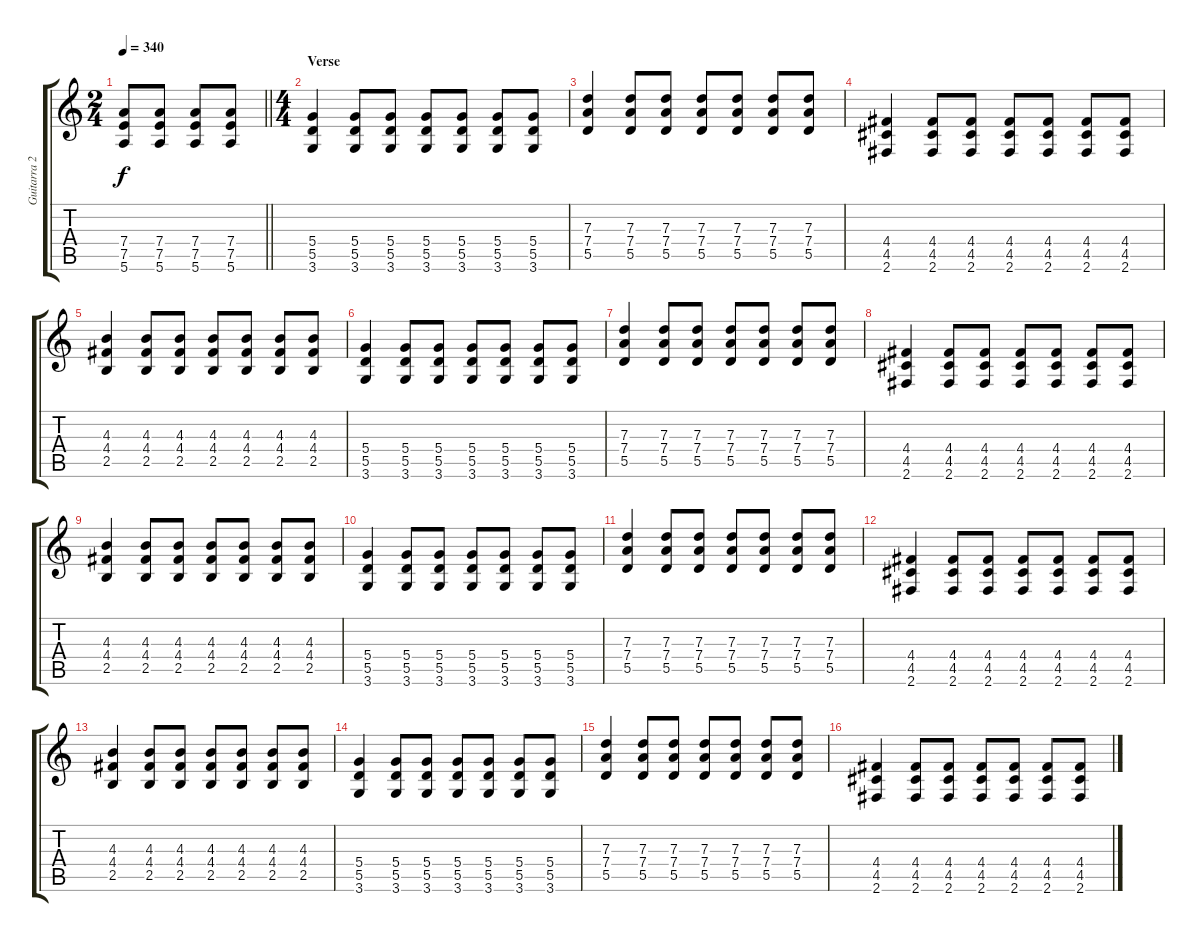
\track ("Guitarra 2 - Erik" "Guitarra 2") {instrument distortionguitar}
\staff {score tabs}
\tuning (E4 B3 G3 D3 A2 E2) {hide}
\ts (2 4)
\tempo 340
\clef g2
\barLineRight lightlight
\ks c
(7.4 7.5 5.6).8{dy f} (7.4 7.5 5.6).8 (7.4 7.5 5.6).8 (7.4 7.5 5.6).8 |
\ts (4 4)
\section ("" "Verse")
(5.4 5.5 3.6).4 (5.4 5.5 3.6).8 (5.4 5.5 3.6).8 (5.4 5.5 3.6).8 (5.4 5.5 3.6).8 (5.4 5.5 3.6).8 (5.4 5.5 3.6).8 |
(7.3 7.4 5.5).4 (7.3 7.4 5.5).8 (7.3 7.4 5.5).8 (7.3 7.4 5.5).8 (7.3 7.4 5.5).8 (7.3 7.4 5.5).8 (7.3 7.4 5.5).8 |
(4.4 4.5 2.6).4 (4.4 4.5 2.6).8 (4.4 4.5 2.6).8 (4.4 4.5 2.6).8 (4.4 4.5 2.6).8 (4.4 4.5 2.6).8 (4.4 4.5 2.6).8 |
(4.3 4.4 2.5).4 (4.3 4.4 2.5).8 (4.3 4.4 2.5).8 (4.3 4.4 2.5).8 (4.3 4.4 2.5).8 (4.3 4.4 2.5).8 (4.3 4.4 2.5).8 |
(5.4 5.5 3.6).4 (5.4 5.5 3.6).8 (5.4 5.5 3.6).8 (5.4 5.5 3.6).8 (5.4 5.5 3.6).8 (5.4 5.5 3.6).8 (5.4 5.5 3.6).8 |
(7.3 7.4 5.5).4 (7.3 7.4 5.5).8 (7.3 7.4 5.5).8 (7.3 7.4 5.5).8 (7.3 7.4 5.5).8 (7.3 7.4 5.5).8 (7.3 7.4 5.5).8 |
(4.4 4.5 2.6).4 (4.4 4.5 2.6).8 (4.4 4.5 2.6).8 (4.4 4.5 2.6).8 (4.4 4.5 2.6).8 (4.4 4.5 2.6).8 (4.4 4.5 2.6).8 |
(4.3 4.4 2.5).4 (4.3 4.4 2.5).8 (4.3 4.4 2.5).8 (4.3 4.4 2.5).8 (4.3 4.4 2.5).8 (4.3 4.4 2.5).8 (4.3 4.4 2.5).8 |
(5.4 5.5 3.6).4 (5.4 5.5 3.6).8 (5.4 5.5 3.6).8 (5.4 5.5 3.6).8 (5.4 5.5 3.6).8 (5.4 5.5 3.6).8 (5.4 5.5 3.6).8 |
(7.3 7.4 5.5).4 (7.3 7.4 5.5).8 (7.3 7.4 5.5).8 (7.3 7.4 5.5).8 (7.3 7.4 5.5).8 (7.3 7.4 5.5).8 (7.3 7.4 5.5).8 |
(4.4 4.5 2.6).4 (4.4 4.5 2.6).8 (4.4 4.5 2.6).8 (4.4 4.5 2.6).8 (4.4 4.5 2.6).8 (4.4 4.5 2.6).8 (4.4 4.5 2.6).8 |
(4.3 4.4 2.5).4 (4.3 4.4 2.5).8 (4.3 4.4 2.5).8 (4.3 4.4 2.5).8 (4.3 4.4 2.5).8 (4.3 4.4 2.5).8 (4.3 4.4 2.5).8 |
(5.4 5.5 3.6).4 (5.4 5.5 3.6).8 (5.4 5.5 3.6).8 (5.4 5.5 3.6).8 (5.4 5.5 3.6).8 (5.4 5.5 3.6).8 (5.4 5.5 3.6).8 |
(7.3 7.4 5.5).4 (7.3 7.4 5.5).8 (7.3 7.4 5.5).8 (7.3 7.4 5.5).8 (7.3 7.4 5.5).8 (7.3 7.4 5.5).8 (7.3 7.4 5.5).8 |
(4.4 4.5 2.6).4 (4.4 4.5 2.6).8 (4.4 4.5 2.6).8 (4.4 4.5 2.6).8 (4.4 4.5 2.6).8 (4.4 4.5 2.6).8 (4.4 4.5 2.6).8
